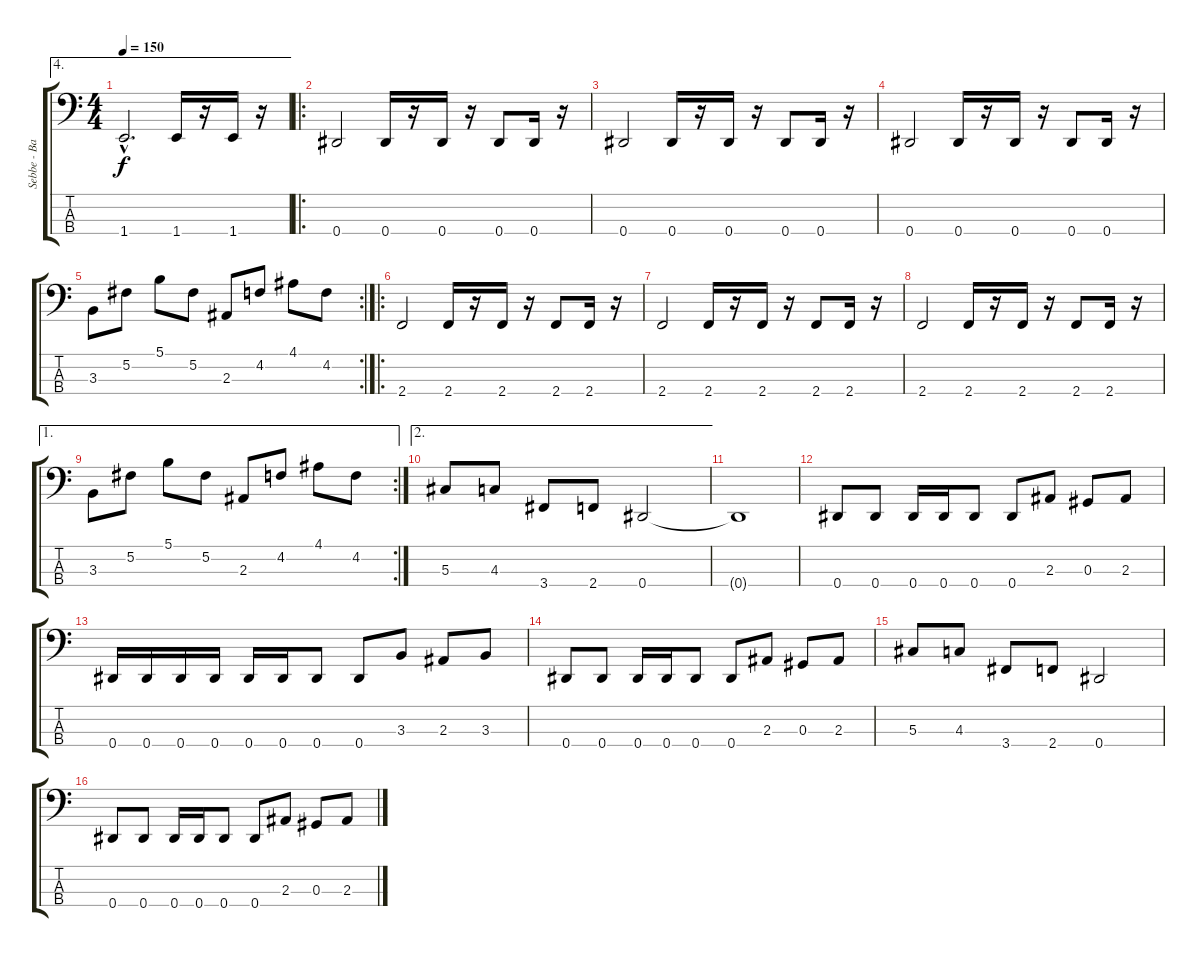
\track ("Sebbe - Bass/Lead" "Sebbe - Ba") {instrument electricbasspick}
\staff {score tabs}
\tuning (Gb2 Db2 Ab1 Eb1) {hide}
\ae 4
\ts (4 4)
\tempo 150
\clef f4
\ks c
1.4{hac}.2{d dy f} 1.4.16 r.16 1.4.16 r.16 |
\ro
0.4.2 0.4.16 r.16 0.4.16 r.16 0.4.8 0.4.16 r.16 |
0.4.2 0.4.16 r.16 0.4.16 r.16 0.4.8 0.4.16 r.16 |
0.4.2 0.4.16 r.16 0.4.16 r.16 0.4.8 0.4.16 r.16 |
\rc 2
3.3.8 5.2.8 5.1.8 5.2.8 2.3.8 4.2.8 4.1.8 4.2.8 |
\ro
2.4.2 2.4.16 r.16 2.4.16 r.16 2.4.8 2.4.16 r.16 |
2.4.2 2.4.16 r.16 2.4.16 r.16 2.4.8 2.4.16 r.16 |
2.4.2 2.4.16 r.16 2.4.16 r.16 2.4.8 2.4.16 r.16 |
\ae 1
\rc 2
3.3.8 5.2.8 5.1.8 5.2.8 2.3.8 4.2.8 4.1.8 4.2.8 |
\ae 2
5.3.8 4.3.8 3.4.8 2.4.8 0.4.2 |
0.4{t}.1 |
0.4.8 0.4.8 0.4.16 0.4.16 0.4.8 0.4.8 2.3.8 0.3.8 2.3.8 |
0.4.16 0.4.16 0.4.16 0.4.16 0.4.16 0.4.16 0.4.8 0.4.8 3.3.8 2.3.8 3.3.8 |
0.4.8 0.4.8 0.4.16 0.4.16 0.4.8 0.4.8 2.3.8 0.3.8 2.3.8 |
5.3.8 4.3.8 3.4.8 2.4.8 0.4.2 |
0.4.8 0.4.8 0.4.16 0.4.16 0.4.8 0.4.8 2.3.8 0.3.8 2.3.8
